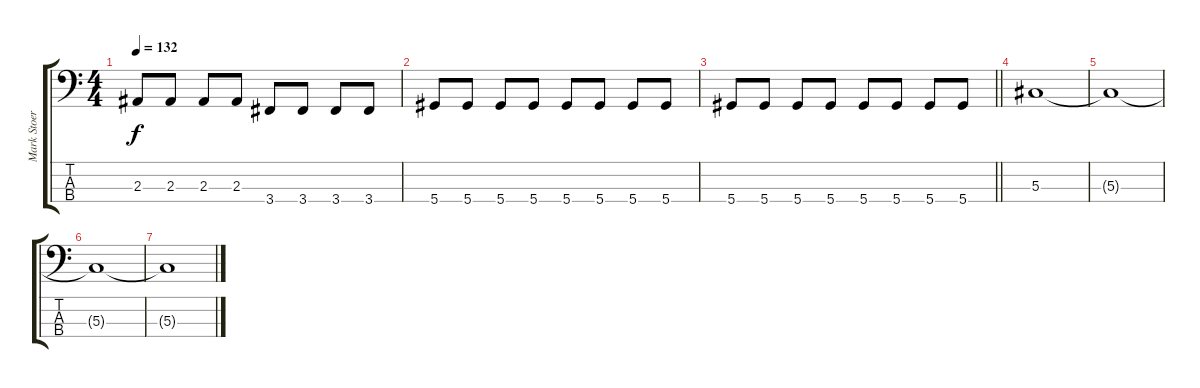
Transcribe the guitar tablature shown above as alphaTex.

\track ("Mark Stoermer" "Mark Stoer") {instrument electricbasspick}
\staff {score tabs}
\tuning (Gb2 Db2 Ab1 Eb1) {hide}
\ts (4 4)
\tempo 132
\clef f4
\ks c
2.3.8{dy f} 2.3.8 2.3.8 2.3.8 3.4.8 3.4.8 3.4.8 3.4.8 |
5.4.8 5.4.8 5.4.8 5.4.8 5.4.8 5.4.8 5.4.8 5.4.8 |
\barLineRight lightlight
5.4.8 5.4.8 5.4.8 5.4.8 5.4.8 5.4.8 5.4.8 5.4.8 |
5.3.1 |
5.3{t}.1 |
5.3{t}.1 |
5.3{t}.1
